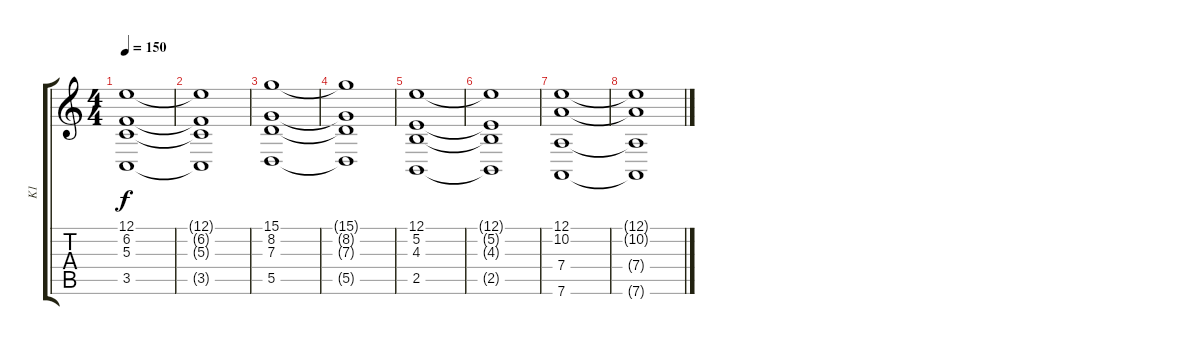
\track ("K1" "K1") {instrument stringensemble2}
\staff {score tabs}
\tuning (E4 B3 G3 D3 A2 D2) {hide}
\ts (4 4)
\tempo 150
\clef g2
\ks c
(12.1 6.2 5.3 3.5).1{dy f} |
(12.1{t} 6.2{t} 5.3{t} 3.5{t}).1 |
(15.1 8.2 7.3 5.5).1 |
(15.1{t} 8.2{t} 7.3{t} 5.5{t}).1 |
(12.1 5.2 4.3 2.5).1 |
(12.1{t} 5.2{t} 4.3{t} 2.5{t}).1 |
(12.1 10.2 7.4 7.6).1 |
(12.1{t} 10.2{t} 7.4{t} 7.6{t}).1
